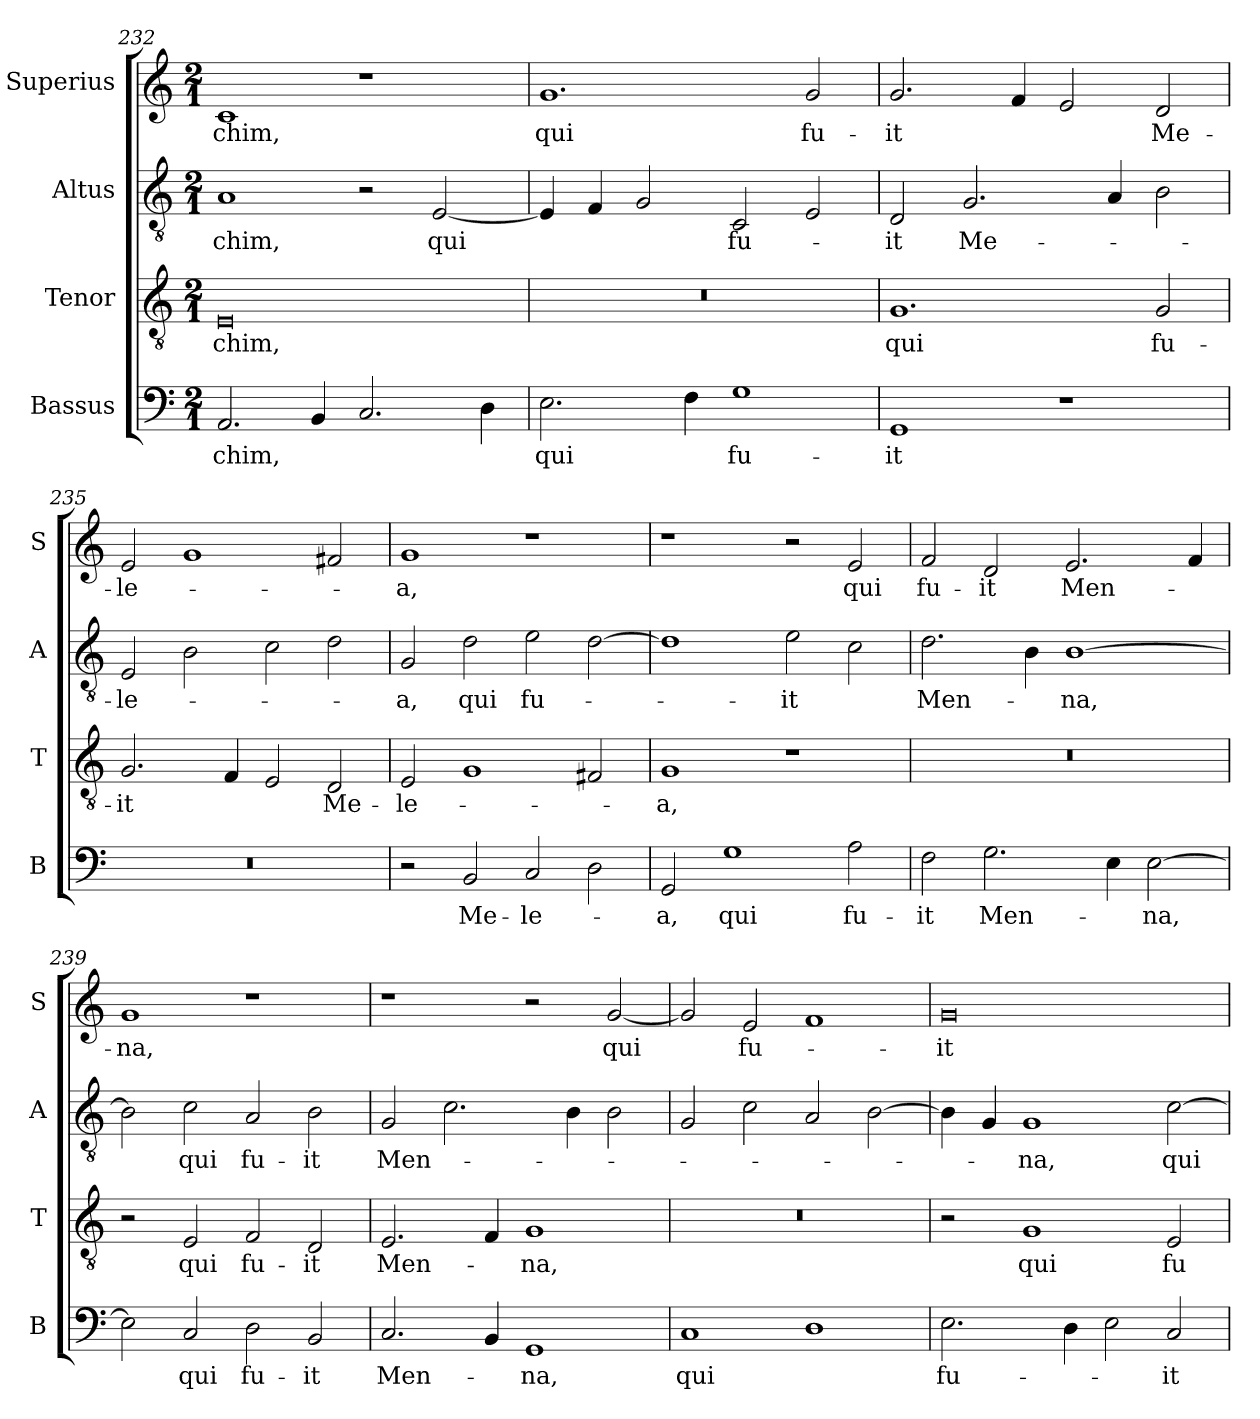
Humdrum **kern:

**kern	**text	**kern	**text	**kern	**text	**kern	**text
*part4	*part4	*part3	*part3	*part2	*part2	*part1	*part1
*staff4	*staff4	*staff3	*staff3	*staff2	*staff2	*staff1	*staff1
*I"Bassus	*	*I"Tenor	*	*I"Altus	*	*I"Superius	*
*I'B	*	*I'T	*	*I'A	*	*I'S	*
*clefF4	*	*clefGv2	*	*clefGv2	*	*clefG2	*
*k[]	*	*k[]	*	*k[]	*	*k[]	*
*M2/1	*	*M2/1	*	*M2/1	*	*M2/1	*
=232	=232	=232	=232	=232	=232	=232	=232
2.AA/	-chim,	0E	-chim,	1A	-chim,	1c	-chim,
4BB/	.	.	.	.	.	.	.
2.C/	.	.	.	2r	.	1r	.
.	.	.	.	[2E/	qui	.	.
4D\	.	.	.	.	.	.	.
=233	=233	=233	=233	=233	=233	=233	=233
2.E\	qui	0r	.	4E/]	.	1.g	qui
.	.	.	.	4F/	.	.	.
.	.	.	.	2G/	.	.	.
4F\	.	.	.	.	.	.	.
1G	fu-	.	.	2C/	fu-	.	.
.	.	.	.	2E/	.	2g/	fu-
=234	=234	=234	=234	=234	=234	=234	=234
1GG	-it	1.G	qui	2D/	-it	2.g/	-it
.	.	.	.	2.G/	Me-	.	.
.	.	.	.	.	.	4f/	.
1r	.	.	.	.	.	2e/	.
.	.	.	.	4A/	.	.	.
.	.	2G/	fu-	2B\	.	2d/	Me-
=235	=235	=235	=235	=235	=235	=235	=235
0r	.	2.G/	-it	2E/	-le-	2e/	-le-
.	.	.	.	2B\	.	1g	.
.	.	4F/	.	.	.	.	.
.	.	2E/	.	2c\	.	.	.
.	.	2D/	Me-	2d\	.	2f#X/	.
=236	=236	=236	=236	=236	=236	=236	=236
2r	.	2E/	-le-	2G/	-a,	1g	-a,
2BB/	Me-	1G	.	2d\	qui	.	.
2C/	-le-	.	.	2e\	fu-	1r	.
2D\	.	2F#X/	.	[2d\	.	.	.
=237	=237	=237	=237	=237	=237	=237	=237
2GG/	-a,	1G	-a,	1d]	.	1r	.
1G	qui	.	.	.	.	.	.
.	.	1r	.	2e\	-it	2r	.
2A\	fu-	.	.	2c\	.	2e/	qui
=238	=238	=238	=238	=238	=238	=238	=238
2F\	-it	0r	.	2.d\	Men-	2f/	fu-
2.G\	Men-	.	.	.	.	2d/	-it
.	.	.	.	4B\	.	.	.
.	.	.	.	[1B	-na,	2.e/	Men-
4E\	.	.	.	.	.	.	.
[2E\	-na,	.	.	.	.	.	.
.	.	.	.	.	.	4f/	.
=239	=239	=239	=239	=239	=239	=239	=239
2E\]	.	2r	.	2B\]	.	1g	-na,
2C/	qui	2E/	qui	2c\	qui	.	.
2D\	fu-	2F/	fu-	2A/	fu-	1r	.
2BB/	-it	2D/	-it	2B\	-it	.	.
=240	=240	=240	=240	=240	=240	=240	=240
2.C/	Men-	2.E/	Men-	2G/	Men-	1r	.
.	.	.	.	2.c\	.	.	.
4BB/	.	4F/	.	.	.	.	.
1GG	-na,	1G	-na,	.	.	2r	.
.	.	.	.	4B\	.	.	.
.	.	.	.	2B\	.	[2g/	qui
=241	=241	=241	=241	=241	=241	=241	=241
1C	qui	0r	.	2G/	.	2g/]	.
.	.	.	.	2c\	.	2e/	fu-
1D	.	.	.	2A/	.	1f	.
.	.	.	.	[2B\	.	.	.
=242	=242	=242	=242	=242	=242	=242	=242
2.E\	fu-	2r	.	4B\]	.	0g	-it
.	.	.	.	4G/	.	.	.
.	.	1G	qui	1G	-na,	.	.
4D\	.	.	.	.	.	.	.
2E\	.	.	.	.	.	.	.
2C/	-it	2E/	fu-	[2c\	qui	.	.
=	=	=	=	=	=	=	=
*-	*-	*-	*-	*-	*-	*-	*-
